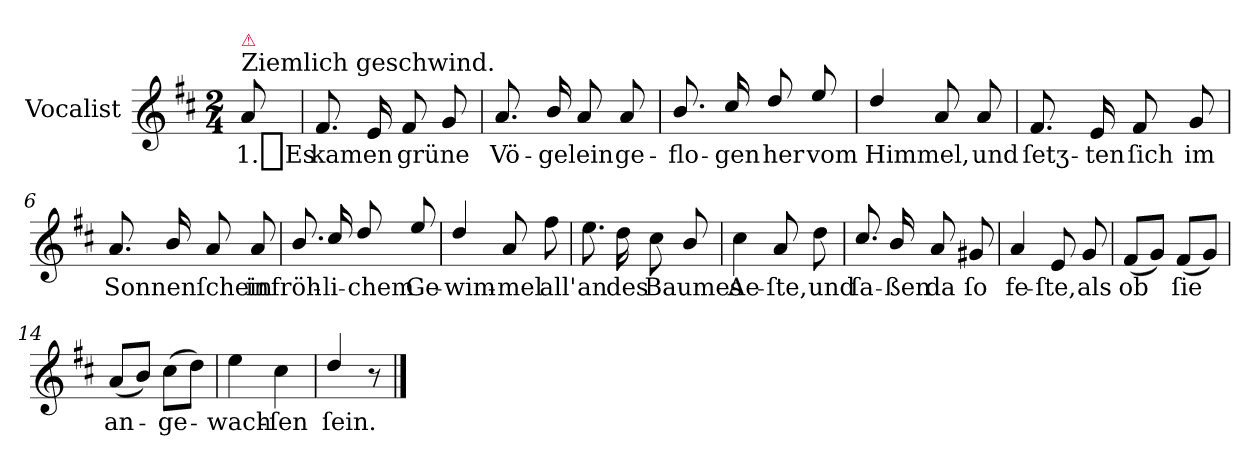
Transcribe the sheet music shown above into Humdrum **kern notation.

**kern	**text
*part1	*part1
*staff1	*staff1
*I"Vocalist	*
*clefG2	*
*k[f#c#]	*
*D:	*
*M2/4	*
=	=
!LO:TX:a:t=Ziemlich geschwind.	!
!LO:TX:a:color=crimson:t=⚠	!
8a	1._Es
=1	=1
8.f#	kamen
16e	.
8f#	grüne
8g	.
=2	=2
8.a	Vö-
16b/	-gelein
8a	.
8a	ge-
=3	=3
8.b/	-flo-
16cc#/	-gen
8dd/	her
8ee/	vom
=4	=4
4dd/	Himmel,
8a	.
8a	und
=5	=5
8.f#	ſetʒ-
16e	-ten
8f#	ſich
8g	im
=6	=6
8.a	Sonnenſchein
16b/	.
8a	.
8a	in
=7	=7
8.b/	fröh-
16cc#/	-li-
8dd/	-chem
8ee/	Ge-
=8	=8
4dd/	-wim-
8a	-mel
8ff#	all'
=9	=9
8.ee	an
16dd	des
8cc#	Baumes
8b/	.
=10	=10
4cc#	Ae-
8a	-ſte,
8dd	und
=11	=11
8.cc#/	ſa-
16b/	-ßen
8a	da
8g#X	ſo
=12	=12
4a	fe-
8e	-ſte,
8g	als
=13	=13
(8f#L	ob
8gJ)	.
(8f#L	ſie
8gJ)	.
=14	=14
(8aL	an-
8bJ)	.
(8cc#L	-ge-
8ddJ)	.
=15	=15
4ee	-wach-
4cc#	-ſen
=16	=16
4dd/	ſein.
8r	.
==	==
*-	*-
